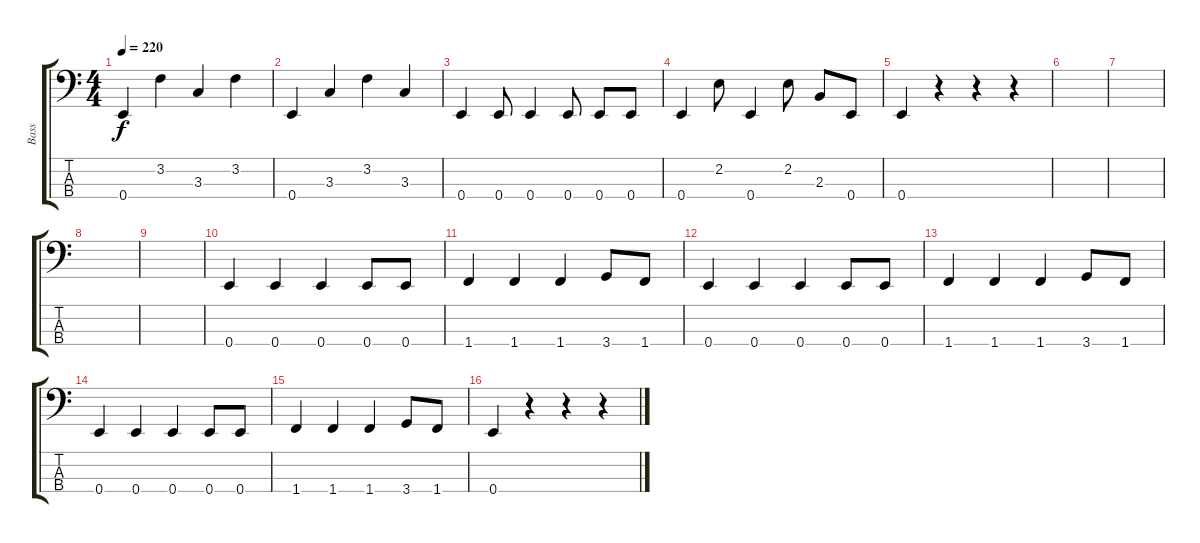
\track ("Bass" "Bass") {instrument electricbassfinger}
\staff {score tabs}
\tuning (G2 D2 A1 E1) {hide}
\ts (4 4)
\tempo 220
\clef f4
\ks c
0.4.4{dy f} 3.2.4 3.3.4 3.2.4 |
0.4.4 3.3.4 3.2.4 3.3.4 |
0.4.4 0.4.8 0.4.4 0.4.8 0.4.8 0.4.8 |
0.4.4 2.2.8 0.4.4 2.2.8 2.3.8 0.4.8 |
0.4.4 r.4 r.4 r.4 |
|
|
|
|
0.4.4 0.4.4 0.4.4 0.4.8 0.4.8 |
1.4.4 1.4.4 1.4.4 3.4.8 1.4.8 |
0.4.4 0.4.4 0.4.4 0.4.8 0.4.8 |
1.4.4 1.4.4 1.4.4 3.4.8 1.4.8 |
0.4.4 0.4.4 0.4.4 0.4.8 0.4.8 |
1.4.4 1.4.4 1.4.4 3.4.8 1.4.8 |
0.4.4 r.4 r.4 r.4
